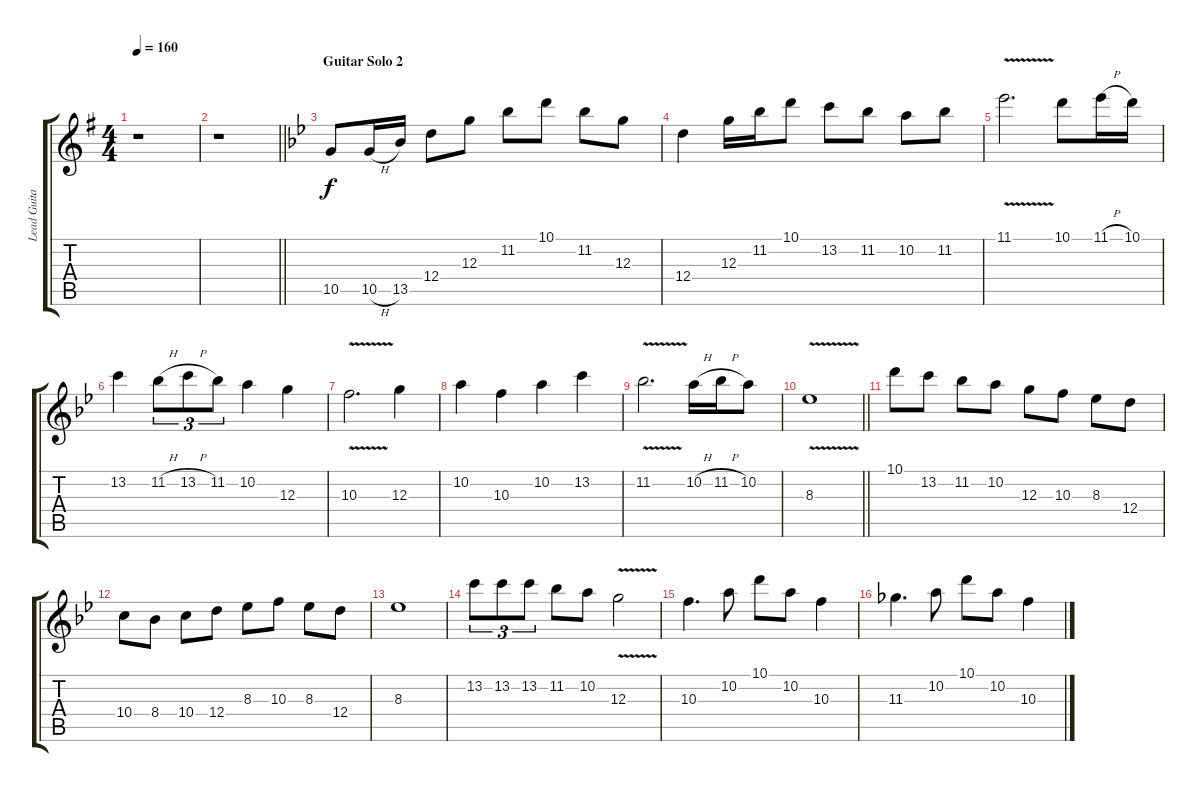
\track ("Lead Guitar 1: Henrik Juhano" "Lead Guita") {instrument overdrivenguitar}
\staff {score tabs}
\tuning (E4 B3 G3 D3 A2 E2) {hide}
\ts (4 4)
\tempo 160
\clef g2
\ks eminor
r.1{dy f} |
\barLineRight lightlight
r.1 |
\section ("" "Guitar Solo 2")
\ks gminor
10.5.8 10.5{h}.16 13.5.16 12.4.8 12.3.8 11.2.8 10.1.8 11.2.8 12.3.8 |
12.4.4 12.3.16 11.2.16 10.1.8 13.2.8 11.2.8 10.2.8 11.2.8 |
11.1{v}.2{d} 10.1.8 11.1{h}.16 10.1.16 |
13.2.4 11.2{h}.8{tu (3 2)} 13.2{h}.8{tu (3 2)} 11.2.8{tu (3 2)} 10.2.4 12.3.4 |
10.3{v}.2{d} 12.3.4 |
10.2.4 10.3.4 10.2.4 13.2.4 |
11.2{v}.2{d} 10.2{h}.16 11.2{h}.16 10.2.8 |
\barLineRight lightlight
8.3{v}.1 |
10.1.8 13.2.8 11.2.8 10.2.8 12.3.8 10.3.8 8.3.8 12.4.8 |
10.4.8 8.4.8 10.4.8 12.4.8 8.3.8 10.3.8 8.3.8 12.4.8 |
8.3.1 |
13.2.8{tu (3 2)} 13.2.8{tu (3 2)} 13.2.8{tu (3 2)} 11.2.8 10.2.8 12.3{v}.2 |
10.3.4{d} 10.2.8 10.1.8 10.2.8 10.3.4 |
11.3.4{d} 10.2.8 10.1.8 10.2.8 10.3.4
